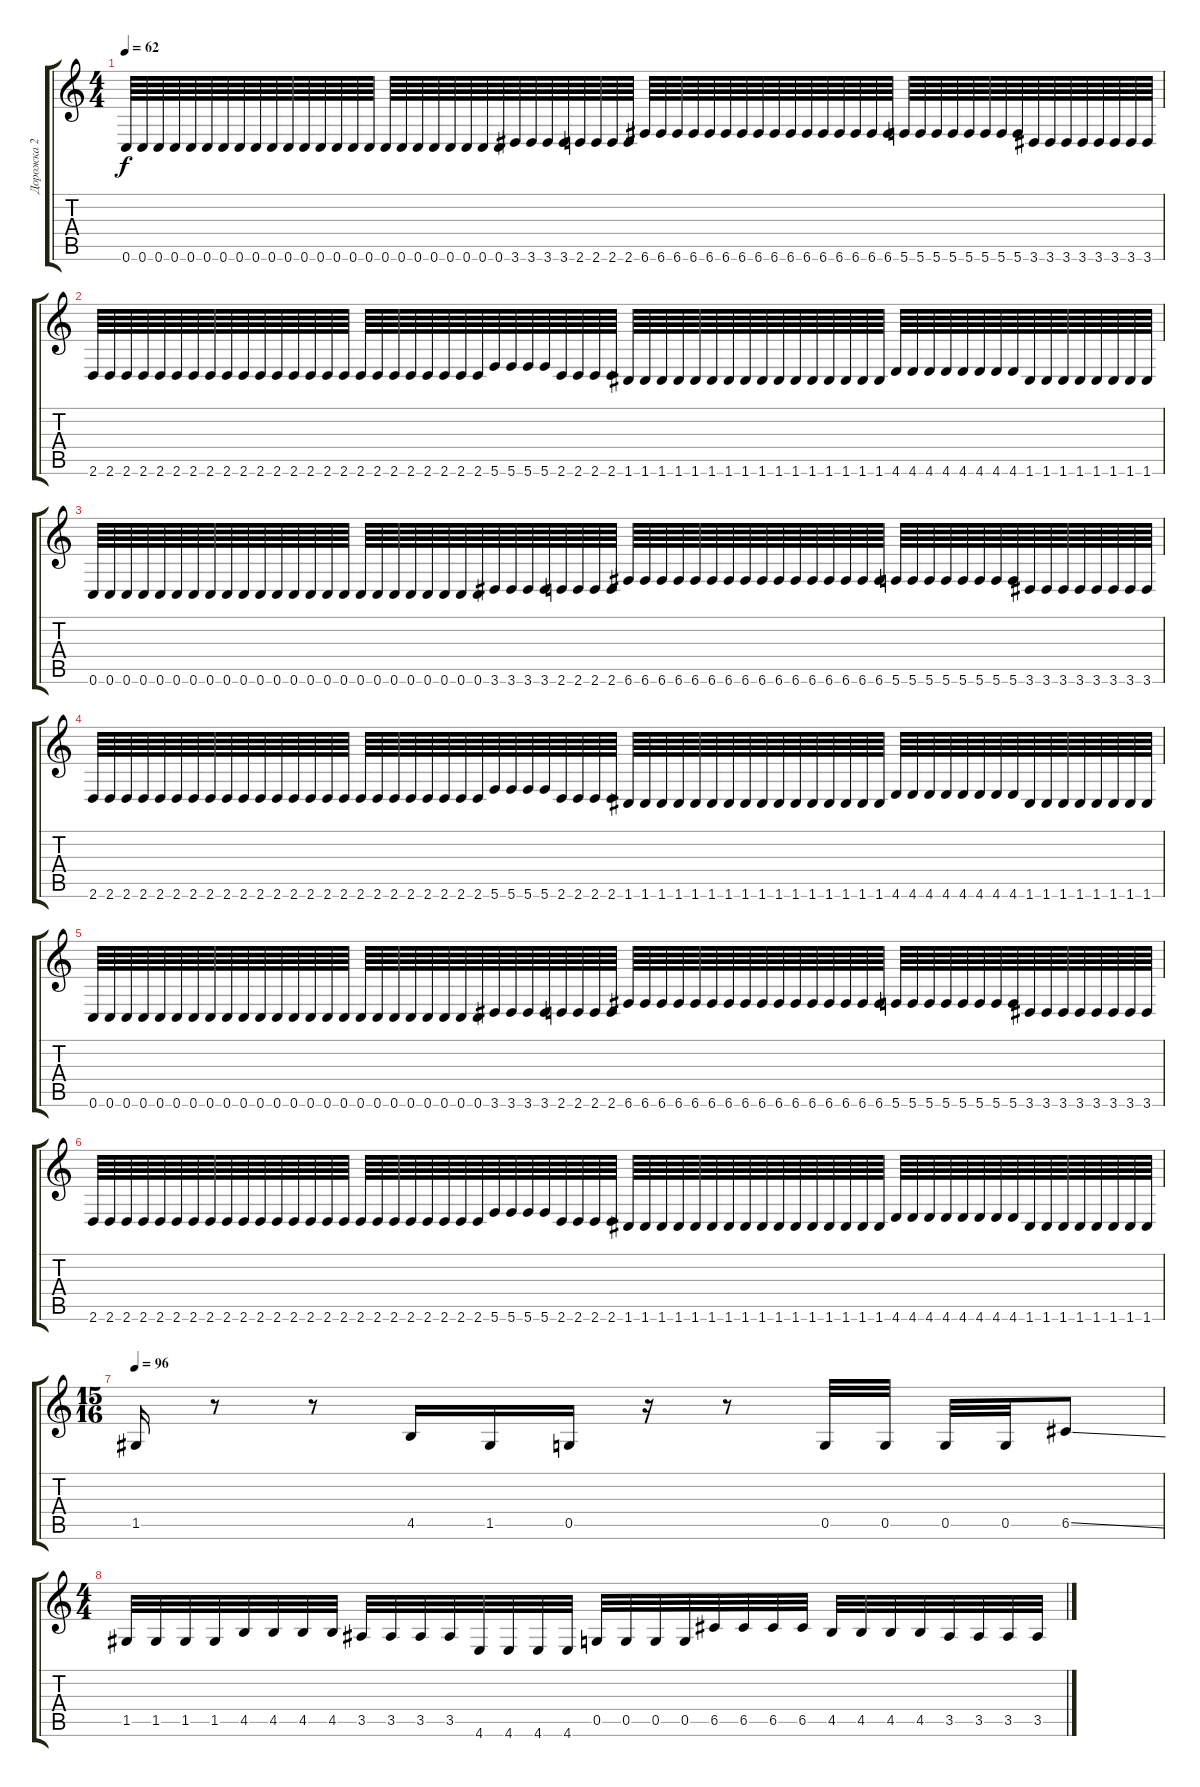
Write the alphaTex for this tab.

\track ("Дорожка 2" "Дорожка 2") {instrument distortionguitar}
\staff {score tabs}
\tuning (D4 A3 F3 C3 G2 C2) {hide}
\ts (4 4)
\tempo 62
\clef g2
\ks c
0.6.64{dy f} 0.6.64 0.6.64 0.6.64 0.6.64 0.6.64 0.6.64 0.6.64 0.6.64 0.6.64 0.6.64 0.6.64 0.6.64 0.6.64 0.6.64 0.6.64 0.6.64 0.6.64 0.6.64 0.6.64 0.6.64 0.6.64 0.6.64 0.6.64 3.6.64 3.6.64 3.6.64 3.6.64 2.6.64 2.6.64 2.6.64 2.6.64 6.6.64 6.6.64 6.6.64 6.6.64 6.6.64 6.6.64 6.6.64 6.6.64 6.6.64 6.6.64 6.6.64 6.6.64 6.6.64 6.6.64 6.6.64 6.6.64 5.6.64 5.6.64 5.6.64 5.6.64 5.6.64 5.6.64 5.6.64 5.6.64 3.6.64 3.6.64 3.6.64 3.6.64 3.6.64 3.6.64 3.6.64 3.6.64 |
2.6.64 2.6.64 2.6.64 2.6.64 2.6.64 2.6.64 2.6.64 2.6.64 2.6.64 2.6.64 2.6.64 2.6.64 2.6.64 2.6.64 2.6.64 2.6.64 2.6.64 2.6.64 2.6.64 2.6.64 2.6.64 2.6.64 2.6.64 2.6.64 5.6.64 5.6.64 5.6.64 5.6.64 2.6.64 2.6.64 2.6.64 2.6.64 1.6.64 1.6.64 1.6.64 1.6.64 1.6.64 1.6.64 1.6.64 1.6.64 1.6.64 1.6.64 1.6.64 1.6.64 1.6.64 1.6.64 1.6.64 1.6.64 4.6.64 4.6.64 4.6.64 4.6.64 4.6.64 4.6.64 4.6.64 4.6.64 1.6.64 1.6.64 1.6.64 1.6.64 1.6.64 1.6.64 1.6.64 1.6.64 |
0.6.64 0.6.64 0.6.64 0.6.64 0.6.64 0.6.64 0.6.64 0.6.64 0.6.64 0.6.64 0.6.64 0.6.64 0.6.64 0.6.64 0.6.64 0.6.64 0.6.64 0.6.64 0.6.64 0.6.64 0.6.64 0.6.64 0.6.64 0.6.64 3.6.64 3.6.64 3.6.64 3.6.64 2.6.64 2.6.64 2.6.64 2.6.64 6.6.64 6.6.64 6.6.64 6.6.64 6.6.64 6.6.64 6.6.64 6.6.64 6.6.64 6.6.64 6.6.64 6.6.64 6.6.64 6.6.64 6.6.64 6.6.64 5.6.64 5.6.64 5.6.64 5.6.64 5.6.64 5.6.64 5.6.64 5.6.64 3.6.64 3.6.64 3.6.64 3.6.64 3.6.64 3.6.64 3.6.64 3.6.64 |
2.6.64 2.6.64 2.6.64 2.6.64 2.6.64 2.6.64 2.6.64 2.6.64 2.6.64 2.6.64 2.6.64 2.6.64 2.6.64 2.6.64 2.6.64 2.6.64 2.6.64 2.6.64 2.6.64 2.6.64 2.6.64 2.6.64 2.6.64 2.6.64 5.6.64 5.6.64 5.6.64 5.6.64 2.6.64 2.6.64 2.6.64 2.6.64 1.6.64 1.6.64 1.6.64 1.6.64 1.6.64 1.6.64 1.6.64 1.6.64 1.6.64 1.6.64 1.6.64 1.6.64 1.6.64 1.6.64 1.6.64 1.6.64 4.6.64 4.6.64 4.6.64 4.6.64 4.6.64 4.6.64 4.6.64 4.6.64 1.6.64 1.6.64 1.6.64 1.6.64 1.6.64 1.6.64 1.6.64 1.6.64 |
0.6.64 0.6.64 0.6.64 0.6.64 0.6.64 0.6.64 0.6.64 0.6.64 0.6.64 0.6.64 0.6.64 0.6.64 0.6.64 0.6.64 0.6.64 0.6.64 0.6.64 0.6.64 0.6.64 0.6.64 0.6.64 0.6.64 0.6.64 0.6.64 3.6.64 3.6.64 3.6.64 3.6.64 2.6.64 2.6.64 2.6.64 2.6.64 6.6.64 6.6.64 6.6.64 6.6.64 6.6.64 6.6.64 6.6.64 6.6.64 6.6.64 6.6.64 6.6.64 6.6.64 6.6.64 6.6.64 6.6.64 6.6.64 5.6.64 5.6.64 5.6.64 5.6.64 5.6.64 5.6.64 5.6.64 5.6.64 3.6.64 3.6.64 3.6.64 3.6.64 3.6.64 3.6.64 3.6.64 3.6.64 |
2.6.64 2.6.64 2.6.64 2.6.64 2.6.64 2.6.64 2.6.64 2.6.64 2.6.64 2.6.64 2.6.64 2.6.64 2.6.64 2.6.64 2.6.64 2.6.64 2.6.64 2.6.64 2.6.64 2.6.64 2.6.64 2.6.64 2.6.64 2.6.64 5.6.64 5.6.64 5.6.64 5.6.64 2.6.64 2.6.64 2.6.64 2.6.64 1.6.64 1.6.64 1.6.64 1.6.64 1.6.64 1.6.64 1.6.64 1.6.64 1.6.64 1.6.64 1.6.64 1.6.64 1.6.64 1.6.64 1.6.64 1.6.64 4.6.64 4.6.64 4.6.64 4.6.64 4.6.64 4.6.64 4.6.64 4.6.64 1.6.64 1.6.64 1.6.64 1.6.64 1.6.64 1.6.64 1.6.64 1.6.64 |
\ts (15 16)
\tempo 96
1.5.16 r.8 r.8 4.5.16 1.5.16 0.5.16 r.16 r.8 0.5.32 0.5.32 0.5.32 0.5.32 6.5{ss}.8 |
\ts (4 4)
1.5.32 1.5.32 1.5.32 1.5.32 4.5.32 4.5.32 4.5.32 4.5.32 3.5.32 3.5.32 3.5.32 3.5.32 4.6.32 4.6.32 4.6.32 4.6.32 0.5.32 0.5.32 0.5.32 0.5.32 6.5.32 6.5.32 6.5.32 6.5.32 4.5.32 4.5.32 4.5.32 4.5.32 3.5.32 3.5.32 3.5.32 3.5.32
